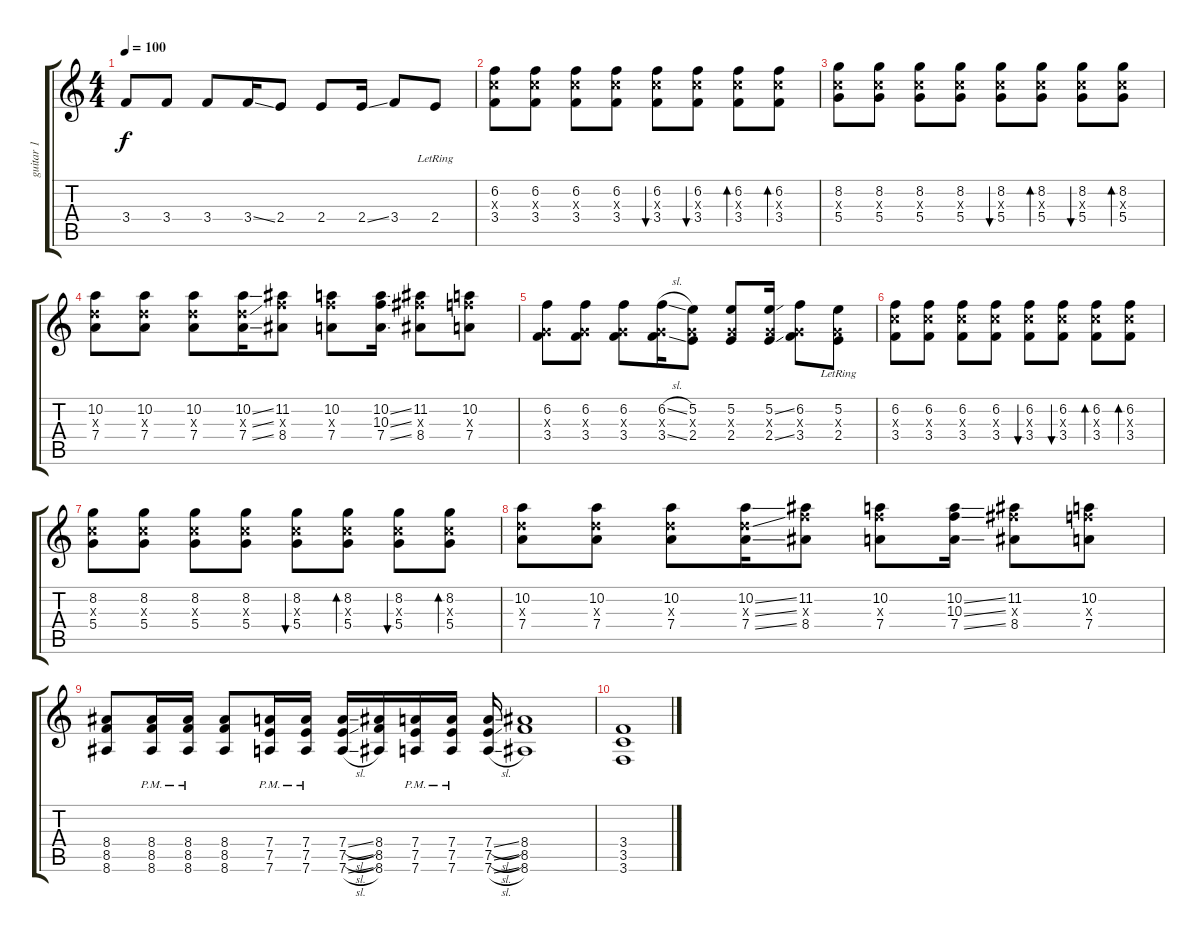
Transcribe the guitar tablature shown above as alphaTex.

\track ("guitar 1" "guitar 1") {instrument distortionguitar}
\staff {score tabs}
\tuning (D4 B3 G3 D3 A2 D2) {hide}
\ts (4 4)
\tempo 100
\clef g2
\ks c
3.4.8{dy f} 3.4.8 3.4.8 3.4{ss}.16 2.4.8 2.4.8 2.4{ss}.16 3.4.8 2.4{lr}.8 |
(6.2 5.3{x} 3.4).8 (6.2 5.3{x} 3.4).8 (6.2 5.3{x} 3.4).8 (6.2 5.3{x} 3.4).8 (6.2 5.3{x} 3.4).8{bu 60} (6.2 5.3{x} 3.4).8{bu 60} (6.2 5.3{x} 3.4).8{bd 60} (6.2 5.3{x} 3.4).8{bd 60} |
(8.2 5.3{x} 5.4).8 (8.2 5.3{x} 5.4).8 (8.2 5.3{x} 5.4).8 (8.2 5.3{x} 5.4).8 (8.2 5.3{x} 5.4).8{bu 60} (8.2 5.3{x} 5.4).8{bd 60} (8.2 5.3{x} 5.4).8{bu 60} (8.2 5.3{x} 5.4).8{bd 60} |
(10.2 7.3{x} 7.4).8 (10.2 7.3{x} 7.4).8 (10.2 7.3{x} 7.4).8 (10.2{ss} 7.3{ss x} 7.4{ss}).16 (11.2 10.3{x} 8.4).8 (10.2 10.3{x} 7.4).8 (10.2{ss} 10.3{ss} 7.4{ss}).16 (11.2 11.3{x} 8.4).8 (10.2 10.3{x} 7.4).8 |
(6.2 0.3{x} 3.4).8 (6.2 0.3{x} 3.4).8 (6.2 0.3{x} 3.4).8 (6.2{sl} 0.3{x} 3.4{ss}).16 (5.2 0.3{x} 2.4).8 (5.2 0.3{x} 2.4).8 (5.2{ss} 0.3{x} 2.4{ss}).16 (6.2 0.3{x} 3.4).8 (5.2{lr} 0.3{x} 2.4).8 |
(6.2 5.3{x} 3.4).8 (6.2 5.3{x} 3.4).8 (6.2 5.3{x} 3.4).8 (6.2 5.3{x} 3.4).8 (6.2 5.3{x} 3.4).8{bu 60} (6.2 5.3{x} 3.4).8{bu 60} (6.2 5.3{x} 3.4).8{bd 60} (6.2 5.3{x} 3.4).8{bd 60} |
(8.2 5.3{x} 5.4).8 (8.2 5.3{x} 5.4).8 (8.2 5.3{x} 5.4).8 (8.2 5.3{x} 5.4).8 (8.2 5.3{x} 5.4).8{bu 60} (8.2 5.3{x} 5.4).8{bd 60} (8.2 5.3{x} 5.4).8{bu 60} (8.2 5.3{x} 5.4).8{bd 60} |
(10.2 7.3{x} 7.4).8 (10.2 7.3{x} 7.4).8 (10.2 7.3{x} 7.4).8 (10.2{ss} 7.3{ss x} 7.4{ss}).16 (11.2 10.3{x} 8.4).8 (10.2 10.3{x} 7.4).8 (10.2{ss} 10.3{ss} 7.4{ss}).16 (11.2 11.3{x} 8.4).8 (10.2 10.3{x} 7.4).8 |
(8.4 8.5 8.6).8 (8.4 8.5 8.6{pm}).16 (8.4 8.5 8.6{pm}).16 (8.4 8.5 8.6).8 (7.4 7.5 7.6{pm}).16 (7.4 7.5 7.6{pm}).16 (7.4{sl} 7.5{sl} 7.6{sl}).16 (8.4 8.5 8.6).16 (7.4 7.5 7.6{pm}).16 (7.4 7.5 7.6{pm}).16 (7.4{sl} 7.5{sl} 7.6{sl}).16 (8.4 8.5 8.6).1 |
(3.4 3.5 3.6).1
